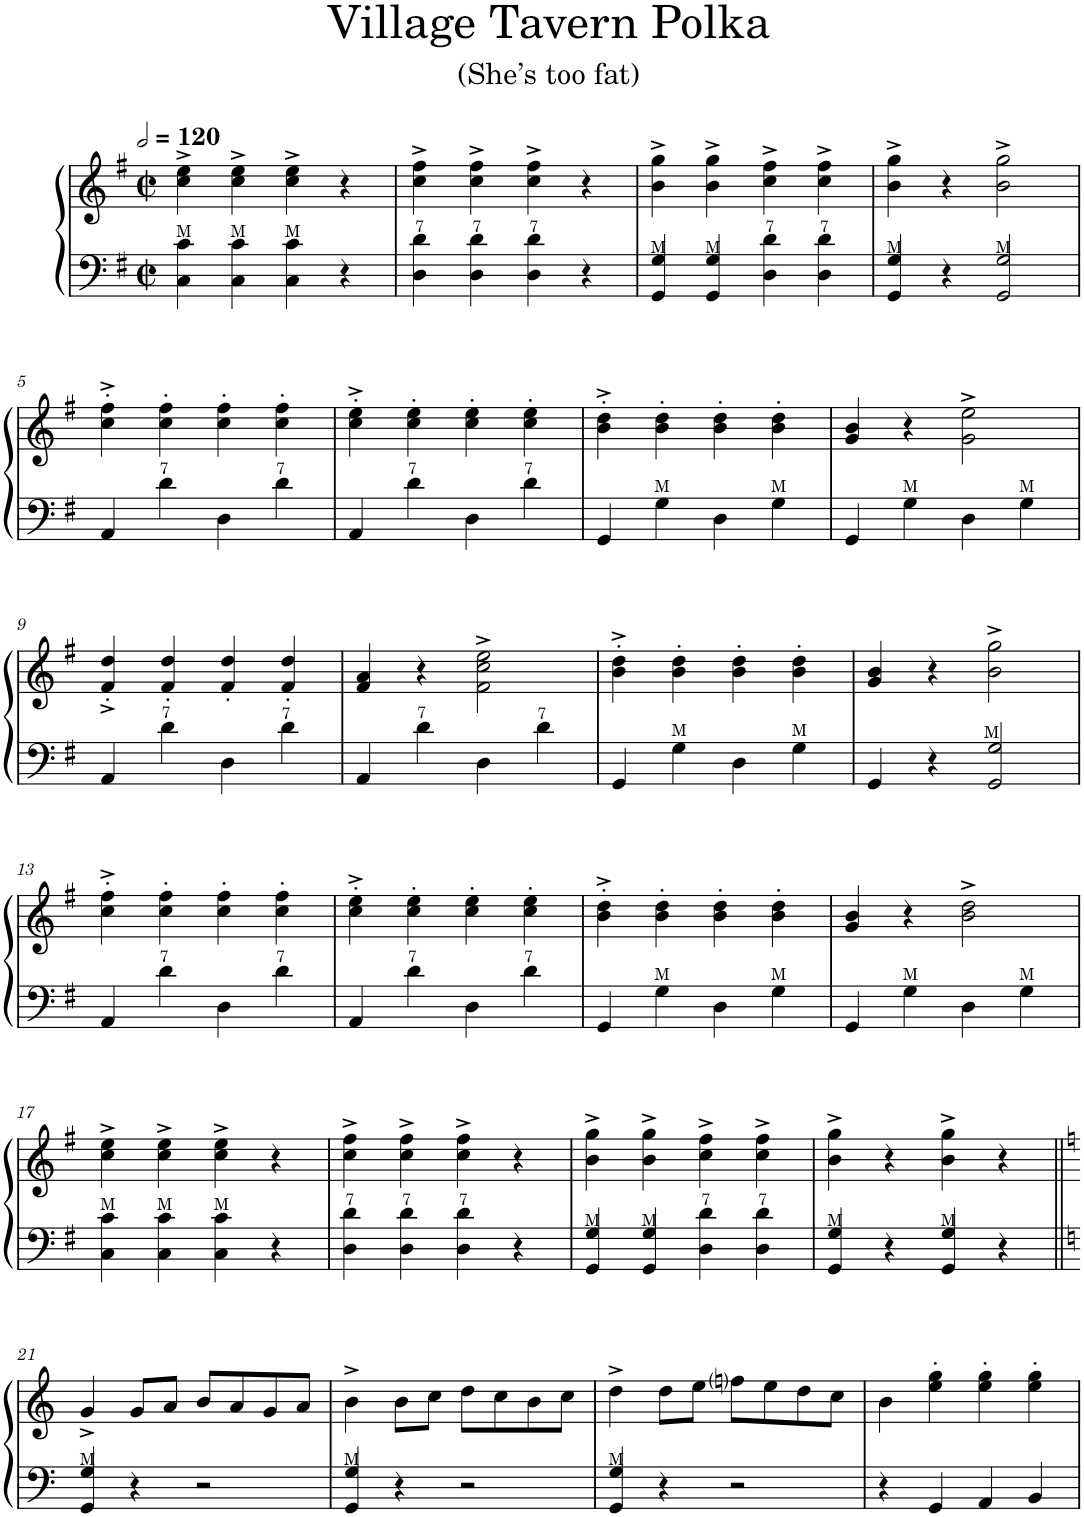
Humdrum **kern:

**kern	**kern
*part1	*part1
*staff2	*staff1
*I"Accordion	*
*I'Acc.	*
*clefF4	*clefG2
*k[f#]	*k[f#]
*M2/2	*M2/2
*met(c|)	*met(c|)
*MM240	*MM240
=1	=1
4C\> 4c\>	4cc\^ 4ee\^
4C\> 4c\>	4cc\^ 4ee\^
4C\> 4c\>	4cc\^ 4ee\^
4r	4r
=2	=2
4D\> 4d\>	4cc\^ 4ff#\^
4D\> 4d\>	4cc\^ 4ff#\^
4D\> 4d\>	4cc\^ 4ff#\^
4r	4r
=3	=3
4GG/> 4G/>	4b\^ 4gg\^
4GG/> 4G/>	4b\^ 4gg\^
4D\> 4d\>	4cc\^ 4ff#\^
4D\> 4d\>	4cc\^ 4ff#\^
=4	=4
4GG/> 4G/>	4b\^ 4gg\^
4r	4r
2GG/> 2G/>	2b\^ 2gg\^
!!LO:LB:g=z
=5	=5
4AA/	4cc\'^ 4ff#\'^
4d\	4cc\' 4ff#\'
4D\	4cc\' 4ff#\'
4d\	4cc\' 4ff#\'
=6	=6
4AA/	4cc\'^ 4ee\'^
4d\	4cc\' 4ee\'
4D\	4cc\' 4ee\'
4d\	4cc\' 4ee\'
=7	=7
4GG/	4b\'^ 4dd\'^
4G\	4b\' 4dd\'
4D\	4b\' 4dd\'
4G\	4b\' 4dd\'
=8	=8
4GG/	4g/ 4b/
4G\	4r
4D\	2g\^ 2ee\^
4G\	.
!!LO:LB:g=z
=9	=9
4AA/	4f#/'^ 4dd/'^
4d\	4f#/' 4dd/'
4D\	4f#/' 4dd/'
4d\	4f#/' 4dd/'
=10	=10
4AA/	4f#/ 4a/
4d\	4r
4D\	2f#\^ 2cc\^ 2ee\^
4d\	.
=11	=11
4GG/	4b\'^ 4dd\'^
4G\	4b\' 4dd\'
4D\	4b\' 4dd\'
4G\	4b\' 4dd\'
=12	=12
4GG/	4g/ 4b/
4r	4r
2GG/> 2G/>	2b\^ 2gg\^
!!LO:LB:g=z
=13	=13
4AA/	4cc\'^ 4ff#\'^
4d\	4cc\' 4ff#\'
4D\	4cc\' 4ff#\'
4d\	4cc\' 4ff#\'
=14	=14
4AA/	4cc\'^ 4ee\'^
4d\	4cc\' 4ee\'
4D\	4cc\' 4ee\'
4d\	4cc\' 4ee\'
=15	=15
4GG/	4b\'^ 4dd\'^
4G\	4b\' 4dd\'
4D\	4b\' 4dd\'
4G\	4b\' 4dd\'
=16	=16
4GG/	4g/ 4b/
4G\	4r
4D\	2b\^ 2dd\^
4G\	.
!!LO:LB:g=z
=17	=17
4C\> 4c\>	4cc\^ 4ee\^
4C\> 4c\>	4cc\^ 4ee\^
4C\> 4c\>	4cc\^ 4ee\^
4r	4r
=18	=18
4D\> 4d\>	4cc\^ 4ff#\^
4D\> 4d\>	4cc\^ 4ff#\^
4D\> 4d\>	4cc\^ 4ff#\^
4r	4r
=19	=19
4GG/> 4G/>	4b\^ 4gg\^
4GG/> 4G/>	4b\^ 4gg\^
4D\> 4d\>	4cc\^ 4ff#\^
4D\> 4d\>	4cc\^ 4ff#\^
=20	=20
4GG/> 4G/>	4b\^ 4gg\^
4r	4r
4GG/> 4G/>	4b\^ 4gg\^
4r	4r
!!LO:LB:g=z
=21||	=21||
*k[]	*k[]
4GG/> 4G/>	4g^/
4r	8g/L
.	8a/J
2r	8b/L
.	8a/
.	8g/
.	8a/J
=22	=22
4GG/> 4G/>	4b^\
4r	8b\L
.	8cc\J
2r	8dd\L
.	8cc\
.	8b\
.	8cc\J
=23	=23
4GG/> 4G/>	4dd^\
4r	8dd\L
.	8ee\J
2r	8ffni\L
.	8ee\
.	8dd\
.	8cc\J
=24	=24
4r	4b\
4GG/	4ee\' 4gg\'
4AA/	4ee\' 4gg\'
4BB/	4ee\' 4gg\'
=	=
*-	*-
